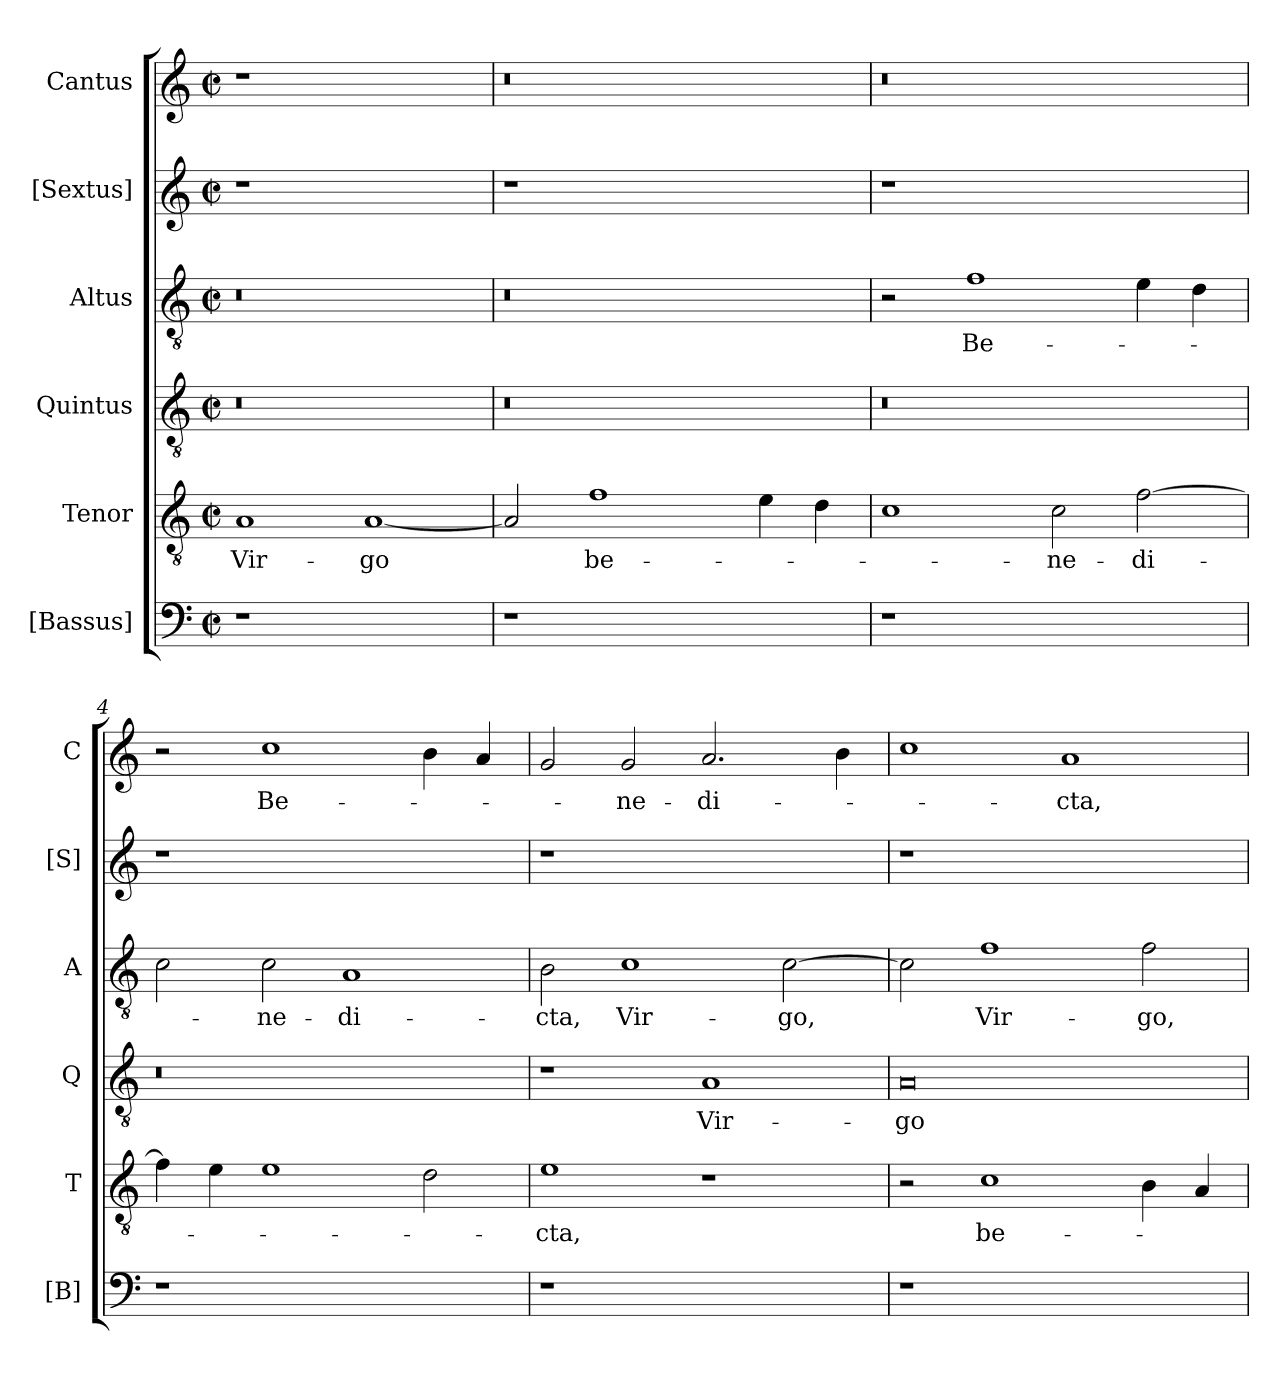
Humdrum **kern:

**kern	**kern	**text	**kern	**text	**kern	**text	**kern	**kern	**text
*part6	*part5	*part5	*part4	*part4	*part3	*part3	*part2	*part1	*part1
*staff6	*staff5	*staff5	*staff4	*staff4	*staff3	*staff3	*staff2	*staff1	*staff1
*I"[Bassus]	*I"Tenor	*	*I"Quintus	*	*I"Altus	*	*I"[Sextus]	*I"Cantus	*
*I'[B]	*I'T	*	*I'Q	*	*I'A	*	*I'[S]	*I'C	*
*clefF4	*clefGv2	*	*clefGv2	*	*clefGv2	*	*clefG2	*clefG2	*
*k[]	*k[]	*	*k[]	*	*k[]	*	*k[]	*k[]	*
*C:	*C:	*	*C:	*	*C:	*	*C:	*C:	*
*M2/2	*M2/2	*	*M2/2	*	*M2/2	*	*M2/2	*M2/2	*
*met(c|)	*met(c|)	*	*met(c|)	*	*met(c|)	*	*met(c|)	*met(c|)	*
=1	=1	=1	=1	=1	=1	=1	=1	=1	=1
!	!	!	!LO:N:vis=0	!	!LO:N:vis=0	!	!	!	!
1r	1A/	Vir-	1r	.	1r	.	1r	1r	.
1ryy	[1A/	-go	1ryy	.	1ryy	.	1ryy	1ryy	.
=2	=2	=2	=2	=2	=2	=2	=2	=2	=2
!	!	!	!LO:N:vis=0	!	!LO:N:vis=0	!	!	!LO:N:vis=0	!
1r	2A/]	.	1r	.	1r	.	1r	1r	.
.	1f\	be-	.	.	.	.	.	.	.
1ryy	.	.	1ryy	.	1ryy	.	1ryy	1ryy	.
.	4e\	.	.	.	.	.	.	.	.
.	4d\	.	.	.	.	.	.	.	.
=3	=3	=3	=3	=3	=3	=3	=3	=3	=3
!	!	!	!LO:N:vis=0	!	!	!	!	!LO:N:vis=0	!
1r	1c\	.	1r	.	2r	.	1r	1r	.
.	.	.	.	.	1f\	Be-	.	.	.
1ryy	2c\	-ne-	1ryy	.	.	.	1ryy	1ryy	.
.	[2f\	-di-	.	.	4e\	.	.	.	.
.	.	.	.	.	4d\	.	.	.	.
=4	=4	=4	=4	=4	=4	=4	=4	=4	=4
!	!	!	!LO:N:vis=0	!	!	!	!	!	!
1r	4f\]	.	1r	.	2c\	.	1r	2r	.
.	4e\	.	.	.	.	.	.	.	.
.	1e\	.	.	.	2c\	-ne-	.	1cc\	Be-
1ryy	.	.	1ryy	.	1A/	-di-	1ryy	.	.
.	2d\	.	.	.	.	.	.	4b\	.
.	.	.	.	.	.	.	.	4a/	.
=5	=5	=5	=5	=5	=5	=5	=5	=5	=5
1r	1e\	-cta,	1r	.	2B\	-cta,	1r	2g/	.
.	.	.	.	.	1c\	Vir-	.	2g/	-ne-
1ryy	1r	.	1A/	Vir-	.	.	1ryy	2.a/	-di-
.	.	.	.	.	[2c\	-go,	.	.	.
.	.	.	.	.	.	.	.	4b\	.
=6	=6	=6	=6	=6	=6	=6	=6	=6	=6
1r	2r	.	0A/	-go	2c\]	.	1r	1cc\	.
.	1c\	be-	.	.	1f\	Vir-	.	.	.
1ryy	.	.	.	.	.	.	1ryy	1a/	-cta,
.	4B\	.	.	.	2f\	-go,	.	.	.
.	4A/	.	.	.	.	.	.	.	.
=	=	=	=	=	=	=	=	=	=
*-	*-	*-	*-	*-	*-	*-	*-	*-	*-
